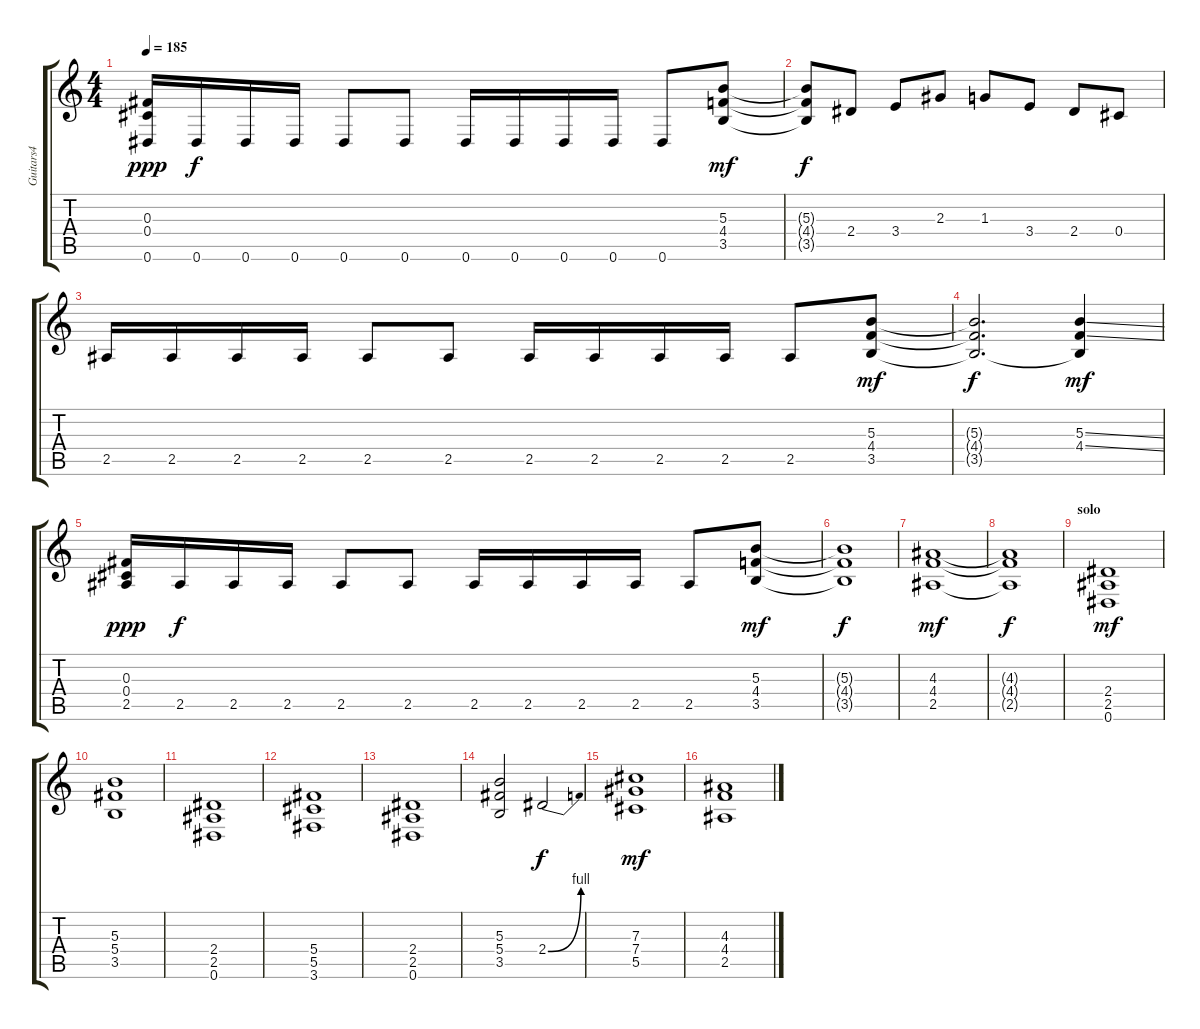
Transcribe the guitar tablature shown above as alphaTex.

\track ("Guitars4" "Guitars4") {instrument distortionguitar}
\staff {score tabs}
\tuning (Eb4 Bb3 Gb3 Db3 Ab2 Eb2) {hide}
\ts (4 4)
\tempo 185
\clef g2
\ks c
(0.3 0.4 0.6).16{dy ppp} 0.6.16{dy f} 0.6.16 0.6.16 0.6.8 0.6.8 0.6.16 0.6.16 0.6.16 0.6.16 0.6.8 (5.3 4.4 3.5).8{dy mf} |
(5.3{t} 4.4{t} 3.5{t}).8{dy f} 2.4.8 3.4.8 2.3.8 1.3.8 3.4.8 2.4.8 0.4.8 |
2.5.16 2.5.16 2.5.16 2.5.16 2.5.8 2.5.8 2.5.16 2.5.16 2.5.16 2.5.16 2.5.8 (5.3 4.4 3.5).8{dy mf} |
(5.3{t} 4.4{t} 3.5{t}).2{d dy f} (5.3{ss} 4.4{ss} 3.5{t}).4{dy mf} |
(0.3 0.4 2.5).16{dy ppp} 2.5.16{dy f} 2.5.16 2.5.16 2.5.8 2.5.8 2.5.16 2.5.16 2.5.16 2.5.16 2.5.8 (5.3 4.4 3.5).8{dy mf} |
(5.3{t} 4.4{t} 3.5{t}).1{dy f} |
(4.3 4.4 2.5).1{dy mf} |
(4.3{t} 4.4{t} 2.5{t}).1{dy f} |
\section ("" "solo")
(2.4 2.5 0.6).1{dy mf} |
(5.3 5.4 3.5).1 |
(2.4 2.5 0.6).1 |
(5.4 5.5 3.6).1 |
(2.4 2.5 0.6).1 |
(5.3 5.4 3.5).2 2.4{be (bend 0 0 60 4)}.2{dy f} |
(7.3 7.4 5.5).1{dy mf} |
(4.3 4.4 2.5).1
